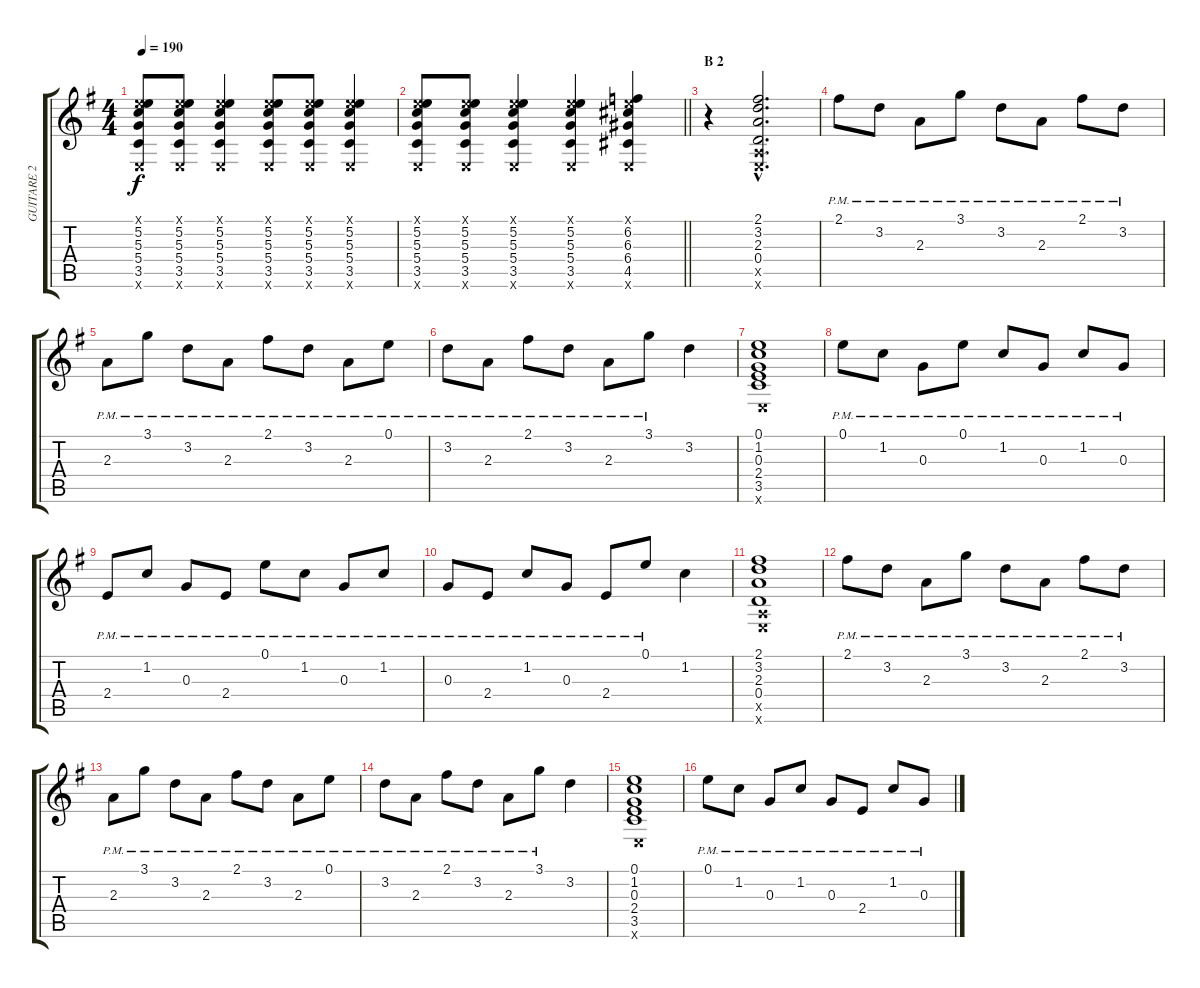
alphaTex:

\track ("GUITARE 2" "GUITARE 2") {instrument distortionguitar}
\staff {score tabs}
\tuning (E4 B3 G3 D3 A2 E2) {hide}
\ts (4 4)
\tempo 190
\clef g2
\ks g
(0.1{x} 5.2 5.3 5.4 3.5 0.6{x}).8{dy f} (0.1{x} 5.2 5.3 5.4 3.5 0.6{x}).8 (0.1{x} 5.2 5.3 5.4 3.5 0.6{x}).4 (0.1{x} 5.2 5.3 5.4 3.5 0.6{x}).8 (0.1{x} 5.2 5.3 5.4 3.5 0.6{x}).8 (0.1{x} 5.2 5.3 5.4 3.5 0.6{x}).4 |
\barLineRight lightlight
(0.1{x} 5.2 5.3 5.4 3.5 0.6{x}).8 (0.1{x} 5.2 5.3 5.4 3.5 0.6{x}).8 (0.1{x} 5.2 5.3 5.4 3.5 0.6{x}).4 (0.1{x} 5.2 5.3 5.4 3.5 0.6{x}).4 (0.1{x} 6.2 6.3 6.4 4.5 0.6{x}).4 |
\section ("" "B 2")
r.4{volume 10 balance 8 instrument distortionguitar} (2.1{hac} 3.2{hac} 2.3{hac} 0.4{hac} 0.5{hac x} 0.6{hac x}).2{d} |
2.1{pm}.8 3.2{pm}.8 2.3{pm}.8 3.1{pm}.8 3.2{pm}.8 2.3{pm}.8 2.1{pm}.8 3.2{pm}.8 |
2.3{pm}.8 3.1{pm}.8 3.2{pm}.8 2.3{pm}.8 2.1{pm}.8 3.2{pm}.8 2.3{pm}.8 0.1{pm}.8 |
3.2{pm}.8 2.3{pm}.8 2.1{pm}.8 3.2{pm}.8 2.3{pm}.8 3.1{pm}.8 3.2.4 |
(0.1 1.2 0.3 2.4 3.5 0.6{x}).1 |
0.1{pm}.8 1.2{pm}.8 0.3{pm}.8 0.1{pm}.8 1.2{pm}.8 0.3{pm}.8 1.2{pm}.8 0.3{pm}.8 |
2.4{pm}.8 1.2{pm}.8 0.3{pm}.8 2.4{pm}.8 0.1{pm}.8 1.2{pm}.8 0.3{pm}.8 1.2{pm}.8 |
0.3{pm}.8 2.4{pm}.8 1.2{pm}.8 0.3{pm}.8 2.4{pm}.8 0.1{pm}.8 1.2.4 |
(2.1 3.2 2.3 0.4 0.5{x} 0.6{x}).1 |
2.1{pm}.8 3.2{pm}.8 2.3{pm}.8 3.1{pm}.8 3.2{pm}.8 2.3{pm}.8 2.1{pm}.8 3.2{pm}.8 |
2.3{pm}.8 3.1{pm}.8 3.2{pm}.8 2.3{pm}.8 2.1{pm}.8 3.2{pm}.8 2.3{pm}.8 0.1{pm}.8 |
3.2{pm}.8 2.3{pm}.8 2.1{pm}.8 3.2{pm}.8 2.3{pm}.8 3.1{pm}.8 3.2.4 |
(0.1 1.2 0.3 2.4 3.5 0.6{x}).1 |
0.1{pm}.8 1.2{pm}.8 0.3{pm}.8 1.2{pm}.8 0.3{pm}.8 2.4{pm}.8 1.2{pm}.8 0.3{pm}.8
